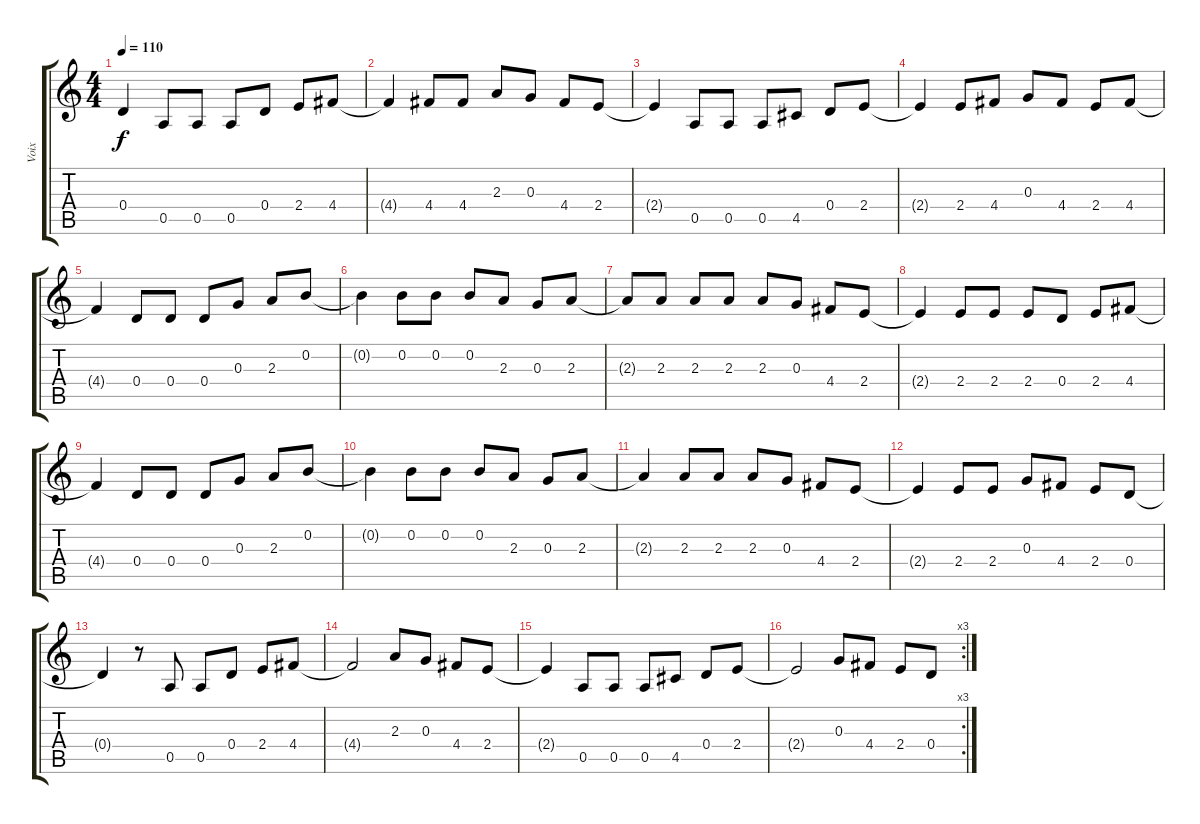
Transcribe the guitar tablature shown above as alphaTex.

\track ("Voix" "Voix") {instrument acousticguitarsteel}
\staff {score tabs}
\tuning (E4 B3 G3 D3 A2 E2) {hide}
\ts (4 4)
\tempo 110
\clef g2
\ks c
0.4{t}.4{dy f} 0.5.8 0.5.8 0.5.8 0.4.8 2.4.8 4.4.8 |
4.4{t}.4 4.4.8 4.4.8 2.3.8 0.3.8 4.4.8 2.4.8 |
2.4{t}.4 0.5.8 0.5.8 0.5.8 4.5.8 0.4.8 2.4.8 |
2.4{t}.4 2.4.8 4.4.8 0.3.8 4.4.8 2.4.8 4.4.8 |
4.4{t}.4 0.4.8 0.4.8 0.4.8 0.3.8 2.3.8 0.2.8 |
0.2{t}.4 0.2.8 0.2.8 0.2.8 2.3.8 0.3.8 2.3.8 |
2.3{t}.8 2.3.8 2.3.8 2.3.8 2.3.8 0.3.8 4.4.8 2.4.8 |
2.4{t}.4 2.4.8 2.4.8 2.4.8 0.4.8 2.4.8 4.4.8 |
4.4{t}.4 0.4.8 0.4.8 0.4.8 0.3.8 2.3.8 0.2.8 |
0.2{t}.4 0.2.8 0.2.8 0.2.8 2.3.8 0.3.8 2.3.8 |
2.3{t}.4 2.3.8 2.3.8 2.3.8 0.3.8 4.4.8 2.4.8 |
2.4{t}.4 2.4.8 2.4.8 0.3.8 4.4.8 2.4.8 0.4.8 |
0.4{t}.4 r.8 0.5.8 0.5.8 0.4.8 2.4.8 4.4.8 |
4.4{t}.2 2.3.8 0.3.8 4.4.8 2.4.8 |
2.4{t}.4 0.5.8 0.5.8 0.5.8 4.5.8 0.4.8 2.4.8 |
\rc 3
2.4{t}.2 0.3.8 4.4.8 2.4.8 0.4.8
